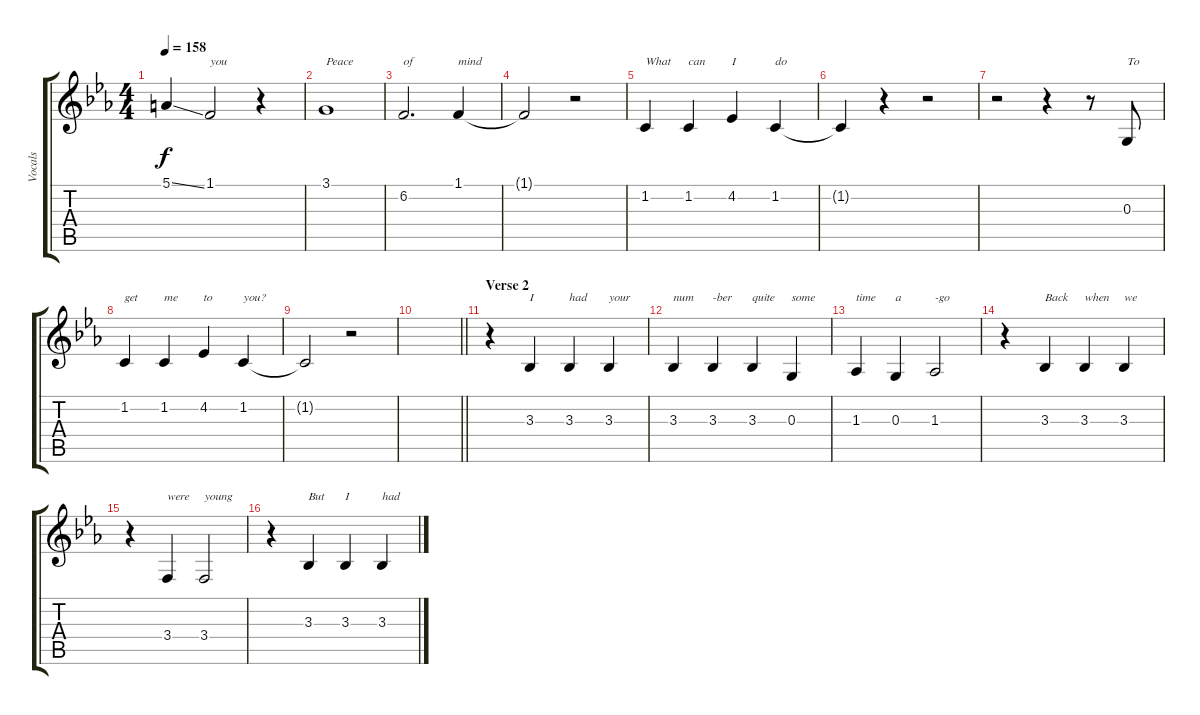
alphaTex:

\track ("Vocals" "Vocals") {instrument sopranosax}
\staff {score tabs}
\tuning (E4 B3 G3 D3 A2 E2) {hide}
\ts (4 4)
\tempo 158
\clef g2
\ks eb
5.1{ss t}.4{dy f} 1.1.2{txt "you"} r.4 |
3.1.1{txt "Peace"} |
6.2.2{d txt "of"} 1.1.4{txt "mind"} |
1.1{t}.2 r.2 |
1.2.4{txt "What"} 1.2.4{txt "can"} 4.2.4{txt "I"} 1.2.4{txt "do"} |
1.2{t}.4 r.4 r.2 |
r.2 r.4 r.8 0.3.8{txt "To"} |
1.2.4{txt "get"} 1.2.4{txt "me"} 4.2.4{txt "to"} 1.2.4{txt "you?"} |
1.2{t}.2 r.2 |
\barLineRight lightlight
|
\section ("" "Verse 2")
r.4 3.3.4{txt "I"} 3.3.4{txt "had"} 3.3.4{txt "your"} |
3.3.4{txt "num"} 3.3.4{txt "-ber"} 3.3.4{txt "quite"} 0.3.4{txt "some"} |
1.3.4{txt "time"} 0.3.4{txt "a"} 1.3.2{txt "-go"} |
r.4 3.3.4{txt "Back"} 3.3.4{txt "when"} 3.3.4{txt "we"} |
r.4 3.4.4{txt "were"} 3.4.2{txt "young"} |
r.4 3.3.4{txt "But"} 3.3.4{txt "I"} 3.3.4{txt "had"}
